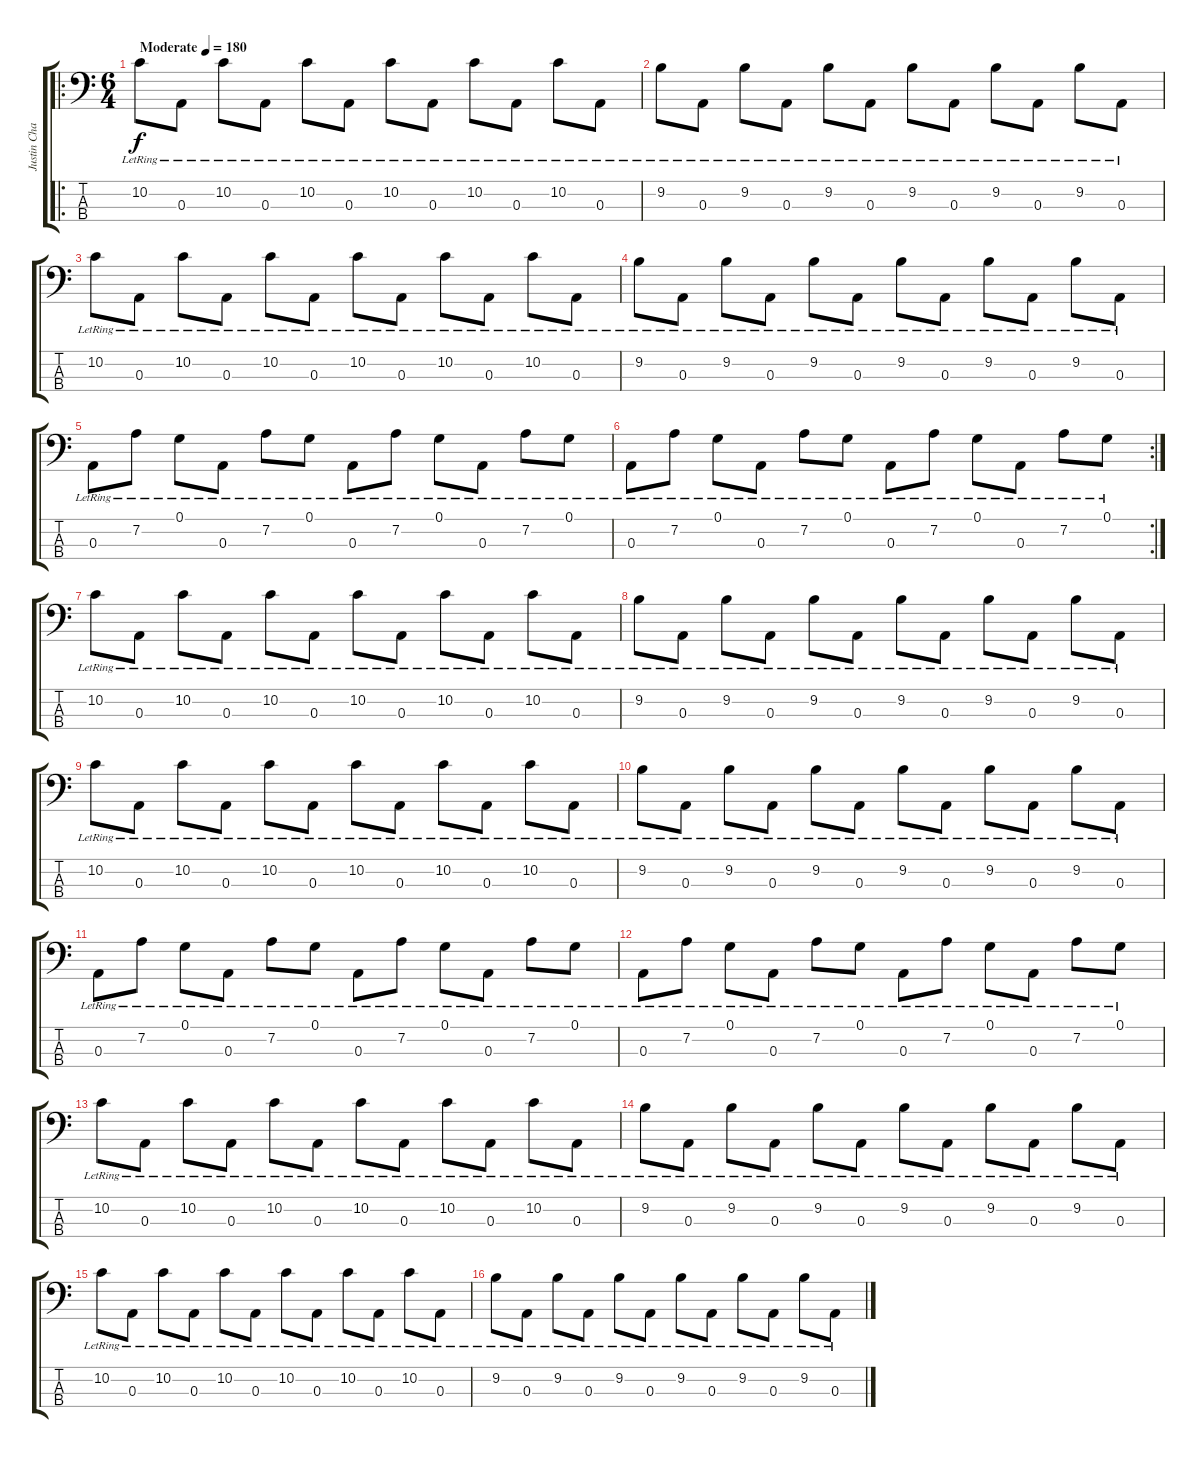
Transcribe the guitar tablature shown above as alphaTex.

\track ("Justin Chancellor" "Justin Cha") {instrument electricbasspick}
\staff {score tabs}
\tuning (G2 D2 A1 D1) {hide}
\ro
\ts (6 4)
\tempo (180 "Moderate")
\clef f4
\ks c
10.2{lr}.8{dy f instrument electricbasspick} 0.3{lr}.8 10.2{lr}.8 0.3{lr}.8 10.2{lr}.8 0.3{lr}.8 10.2{lr}.8 0.3{lr}.8 10.2{lr}.8 0.3{lr}.8 10.2{lr}.8 0.3{lr}.8 |
9.2{lr}.8 0.3{lr}.8 9.2{lr}.8 0.3{lr}.8 9.2{lr}.8 0.3{lr}.8 9.2{lr}.8 0.3{lr}.8 9.2{lr}.8 0.3{lr}.8 9.2{lr}.8 0.3{lr}.8 |
10.2{lr}.8 0.3{lr}.8 10.2{lr}.8 0.3{lr}.8 10.2{lr}.8 0.3{lr}.8 10.2{lr}.8 0.3{lr}.8 10.2{lr}.8 0.3{lr}.8 10.2{lr}.8 0.3{lr}.8 |
9.2{lr}.8 0.3{lr}.8 9.2{lr}.8 0.3{lr}.8 9.2{lr}.8 0.3{lr}.8 9.2{lr}.8 0.3{lr}.8 9.2{lr}.8 0.3{lr}.8 9.2{lr}.8 0.3{lr}.8 |
0.3{lr}.8 7.2{lr}.8 0.1{lr}.8 0.3{lr}.8 7.2{lr}.8 0.1{lr}.8 0.3{lr}.8 7.2{lr}.8 0.1{lr}.8 0.3{lr}.8 7.2{lr}.8 0.1{lr}.8 |
\rc 2
0.3{lr}.8 7.2{lr}.8 0.1{lr}.8 0.3{lr}.8 7.2{lr}.8 0.1{lr}.8 0.3{lr}.8 7.2{lr}.8 0.1{lr}.8 0.3{lr}.8 7.2{lr}.8 0.1{lr}.8 |
10.2{lr}.8 0.3{lr}.8 10.2{lr}.8 0.3{lr}.8 10.2{lr}.8 0.3{lr}.8 10.2{lr}.8 0.3{lr}.8 10.2{lr}.8 0.3{lr}.8 10.2{lr}.8 0.3{lr}.8 |
9.2{lr}.8 0.3{lr}.8 9.2{lr}.8 0.3{lr}.8 9.2{lr}.8 0.3{lr}.8 9.2{lr}.8 0.3{lr}.8 9.2{lr}.8 0.3{lr}.8 9.2{lr}.8 0.3{lr}.8 |
10.2{lr}.8 0.3{lr}.8 10.2{lr}.8 0.3{lr}.8 10.2{lr}.8 0.3{lr}.8 10.2{lr}.8 0.3{lr}.8 10.2{lr}.8 0.3{lr}.8 10.2{lr}.8 0.3{lr}.8 |
9.2{lr}.8 0.3{lr}.8 9.2{lr}.8 0.3{lr}.8 9.2{lr}.8 0.3{lr}.8 9.2{lr}.8 0.3{lr}.8 9.2{lr}.8 0.3{lr}.8 9.2{lr}.8 0.3{lr}.8 |
0.3{lr}.8 7.2{lr}.8 0.1{lr}.8 0.3{lr}.8 7.2{lr}.8 0.1{lr}.8 0.3{lr}.8 7.2{lr}.8 0.1{lr}.8 0.3{lr}.8 7.2{lr}.8 0.1{lr}.8 |
0.3{lr}.8 7.2{lr}.8 0.1{lr}.8 0.3{lr}.8 7.2{lr}.8 0.1{lr}.8 0.3{lr}.8 7.2{lr}.8 0.1{lr}.8 0.3{lr}.8 7.2{lr}.8 0.1{lr}.8 |
10.2{lr}.8 0.3{lr}.8 10.2{lr}.8 0.3{lr}.8 10.2{lr}.8 0.3{lr}.8 10.2{lr}.8 0.3{lr}.8 10.2{lr}.8 0.3{lr}.8 10.2{lr}.8 0.3{lr}.8 |
9.2{lr}.8 0.3{lr}.8 9.2{lr}.8 0.3{lr}.8 9.2{lr}.8 0.3{lr}.8 9.2{lr}.8 0.3{lr}.8 9.2{lr}.8 0.3{lr}.8 9.2{lr}.8 0.3{lr}.8 |
10.2{lr}.8 0.3{lr}.8 10.2{lr}.8 0.3{lr}.8 10.2{lr}.8 0.3{lr}.8 10.2{lr}.8 0.3{lr}.8 10.2{lr}.8 0.3{lr}.8 10.2{lr}.8 0.3{lr}.8 |
9.2{lr}.8 0.3{lr}.8 9.2{lr}.8 0.3{lr}.8 9.2{lr}.8 0.3{lr}.8 9.2{lr}.8 0.3{lr}.8 9.2{lr}.8 0.3{lr}.8 9.2{lr}.8 0.3{lr}.8
